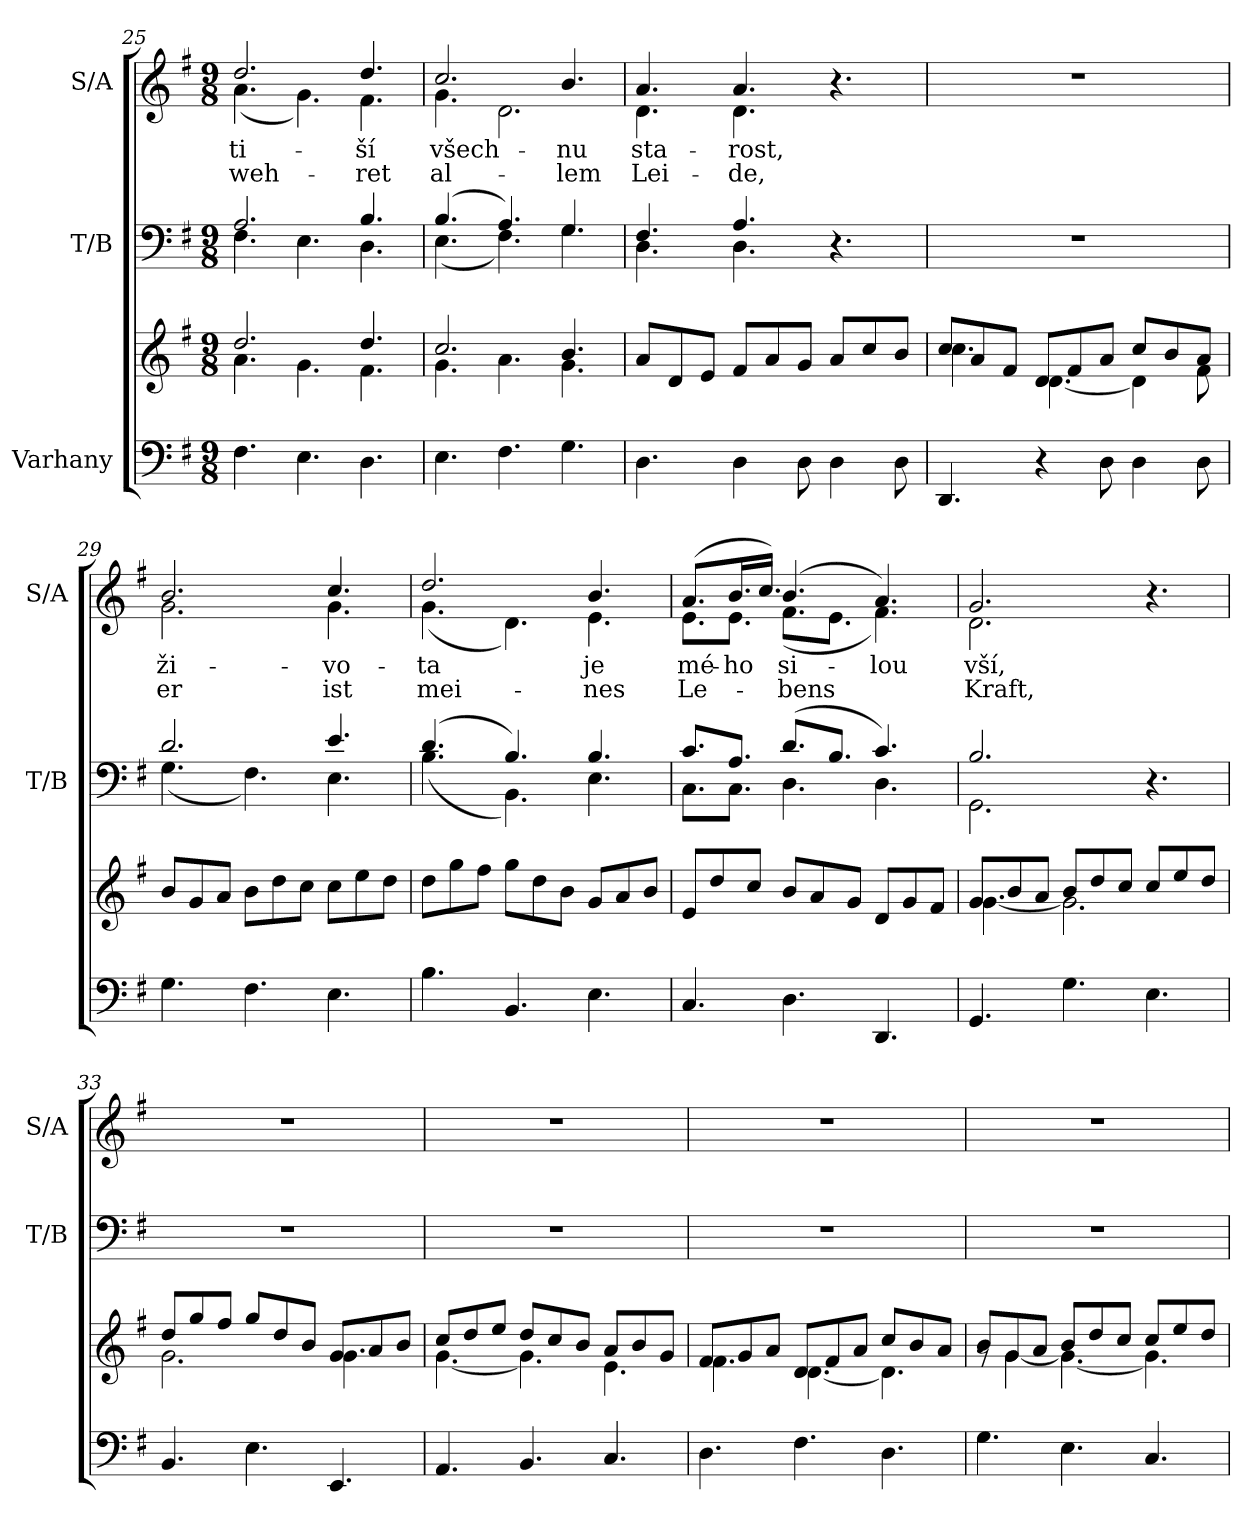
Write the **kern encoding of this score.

**kern	**kern	**kern	**kern	**text	**text
*part3	*part3	*part2	*part1	*part1	*part1
*staff4	*staff3	*staff2	*staff1	*staff1	*staff1
*I"Varhany	*	*I"T/B	*I"S/A	*	*
*	*	*I'T/B	*I'S/A	*	*
!!LO:PB:g=z
*clefF4	*clefG2	*clefF4	*clefG2	*	*
*k[f#]	*k[f#]	*k[f#]	*k[f#]	*	*
*M9/8	*M9/8	*M9/8	*M9/8	*	*
=25	=25	=25	=25	=25	=25
*	*^	*^	*^	*	*
4.F#\	2.dd/	4.a\	2.A/	4.F#\	2.dd/	(4.a\	ti-	weh-
4.E\	.	4.g\	.	4.E\	.	4.g\)	.	.
4.D\	4.dd/	4.f#\	4.B/	4.D\	4.dd/	4.f#\	-ší	-ret
=26	=26	=26	=26	=26	=26	=26	=26	=26
4.E\	2.cc/	4.g\	(4.B/	(4.E\	2.cc/	4.g\	všech-	al-
4.F#\	.	4.a\	4.A/)	4.F#\)	.	2.d\	.	.
4.G\	4.b/	4.g\	4.G/	4.G\	4.b/	.	-nu	-lem
*	*v	*v	*	*	*	*	*	*
=27	=27	=27	=27	=27	=27	=27	=27
4.D\	8a/L	4.F#/	4.D\	4.a/	4.d\	sta-	Lei-
.	8d/	.	.	.	.	.	.
.	8e/J	.	.	.	.	.	.
4D\	8f#/L	4.A/	4.D\	4.a/	4.d\	-rost,	-de,
.	8a/	.	.	.	.	.	.
8D\	8g/J	.	.	.	.	.	.
4D\	8a/L	4.r	4.ryy	4.r	4.ryy	.	.
.	8cc/	.	.	.	.	.	.
8D\	8b/J	.	.	.	.	.	.
*	*	*v	*v	*	*	*	*
*	*	*	*v	*v	*	*
=28	=28	=28	=28	=28	=28
*	*^	*	*	*	*
4.DD/	8cc/L	4.cc\	8%9r	8%9r	.	.
.	8a/	.	.	.	.	.
.	8f#/J	.	.	.	.	.
4r	8d/L	[4.d\	.	.	.	.
.	8f#/	.	.	.	.	.
8D\	8a/J	.	.	.	.	.
4D\	8cc/L	4d\]	.	.	.	.
.	8b/	.	.	.	.	.
8D\	8a/J	8f#\	.	.	.	.
*	*v	*v	*	*	*	*
!!LO:LB:g=z
=29	=29	=29	=29	=29	=29
*	*	*^	*^	*	*
4.G\	8b/L	2.d/	(4.G\	2.b/	2.g\	ži-	er
.	8g/	.	.	.	.	.	.
.	8a/J	.	.	.	.	.	.
4.F#\	8b\L	.	4.F#\)	.	.	.	.
.	8dd\	.	.	.	.	.	.
.	8cc\J	.	.	.	.	.	.
4.E\	8cc\L	4.e/	4.E\	4.cc/	4.g\	-vo-	ist
.	8ee\	.	.	.	.	.	.
.	8dd\J	.	.	.	.	.	.
=30	=30	=30	=30	=30	=30	=30	=30
4.B\	8dd\L	(4.d/	(4.B\	2.dd/	(4.g\	-ta	mei-
.	8gg\	.	.	.	.	.	.
.	8ff#\J	.	.	.	.	.	.
4.BB/	8gg\L	4.B/)	4.BB\)	.	4.d\)	.	.
.	8dd\	.	.	.	.	.	.
.	8b\J	.	.	.	.	.	.
4.E\	8g/L	4.B/	4.E\	4.b/	4.e\	je	-nes
.	8a/	.	.	.	.	.	.
.	8b/J	.	.	.	.	.	.
=31	=31	=31	=31	=31	=31	=31	=31
4.C/	8e/L	8.c/L	8.C\L	(8.a/L	8.e\L	mé-	Le-
.	8dd/	.	.	.	.	.	.
.	.	8.A/J	8.C\J	16.b/L	8.e\J	-ho	.
.	8cc/J	.	.	.	.	.	.
.	.	.	.	16.cc/JJ)	.	.	.
4.D\	8b/L	(8.d/L	4.D\	(4.b/	(8.f#\L	si-	-bens
.	8a/	.	.	.	.	.	.
.	.	8.B/J	.	.	8.e\J	.	.
.	8g/J	.	.	.	.	.	.
4.DD/	8d/L	4.c/)	4.D\	4.a/)	4.f#\)	-lou	.
.	8g/	.	.	.	.	.	.
.	8f#/J	.	.	.	.	.	.
=32	=32	=32	=32	=32	=32	=32	=32
*	*^	*	*	*	*	*	*
4.GG/	8g/L	[4.g\	2.B/	2.GG\	2.g/	2.d\	vší,	Kraft,
.	8b/	.	.	.	.	.	.	.
.	8a/J	.	.	.	.	.	.	.
4.G\	8b/L	2.g\]	.	.	.	.	.	.
.	8dd/	.	.	.	.	.	.	.
.	8cc/J	.	.	.	.	.	.	.
4.E\	8cc/L	.	4.r	4.ryy	4.r	4.ryy	.	.
.	8ee/	.	.	.	.	.	.	.
.	8dd/J	.	.	.	.	.	.	.
*	*	*	*v	*v	*	*	*	*
*	*	*	*	*v	*v	*	*
!!LO:LB:g=z
=33	=33	=33	=33	=33	=33	=33
4.BB/	8dd/L	2.g\	8%9r	8%9r	.	.
.	8gg/	.	.	.	.	.
.	8ff#/J	.	.	.	.	.
4.E\	8gg/L	.	.	.	.	.
.	8dd/	.	.	.	.	.
.	8b/J	.	.	.	.	.
4.EE/	8g/L	4.g\	.	.	.	.
.	8a/	.	.	.	.	.
.	8b/J	.	.	.	.	.
=34	=34	=34	=34	=34	=34	=34
4.AA/	8cc/L	[4.g\	8%9r	8%9r	.	.
.	8dd/	.	.	.	.	.
.	8ee/J	.	.	.	.	.
4.BB/	8dd/L	4.g\]	.	.	.	.
.	8cc/	.	.	.	.	.
.	8b/J	.	.	.	.	.
4.C/	8a/L	4.e\	.	.	.	.
.	8b/	.	.	.	.	.
.	8g/J	.	.	.	.	.
=35	=35	=35	=35	=35	=35	=35
4.D\	8f#/L	4.f#\	8%9r	8%9r	.	.
.	8g/	.	.	.	.	.
.	8a/J	.	.	.	.	.
4.F#\	8d/L	[4.d\	.	.	.	.
.	8f#/	.	.	.	.	.
.	8a/J	.	.	.	.	.
4.D\	8cc/L	4.d\]	.	.	.	.
.	8b/	.	.	.	.	.
.	8a/J	.	.	.	.	.
=36	=36	=36	=36	=36	=36	=36
4.G\	8b/L	8rg	8%9r	8%9r	.	.
.	8g/	[4g\	.	.	.	.
.	8a/J	.	.	.	.	.
4.E\	8b/L	4.g\_	.	.	.	.
.	8dd/	.	.	.	.	.
.	8cc/J	.	.	.	.	.
4.C/	8cc/L	4.g\]	.	.	.	.
.	8ee/	.	.	.	.	.
.	8dd/J	.	.	.	.	.
*	*v	*v	*	*	*	*
=	=	=	=	=	=
*-	*-	*-	*-	*-	*-
